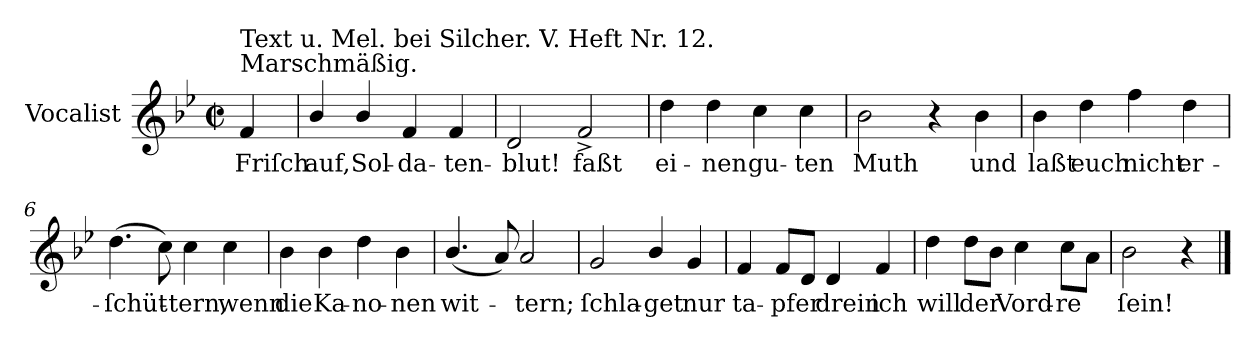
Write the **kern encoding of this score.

**kern	**text
*part1	*part1
*staff1	*staff1
*I"Vocalist	*
*k[b-e-]	*
*B-:	*
*M4/4	*
*met(c|)	*
=	=
!LO:TX:a:t=Marschmäßig.	!
!LO:TX:a:t=Text u. Mel. bei Silcher. V. Heft Nr. 12.	!
4f	Friſch
=1	=1
4b-/	auf,
4b-/	Sol-
4f	-da-
4f	-ten-
=2	=2
2d	-blut!
2f^	faßt
=3	=3
4dd	ei-
4dd	-nen
4cc	gu-
4cc	-ten
=4	=4
2b-	Muth
4r	.
4b-	und
=5	=5
4b-	laßt
4dd	euch
4ff	nicht
4dd	er-
=6	=6
(4.dd	-ſchüt-
8cc)	.
4cc	-tern,
4cc	wenn
=7	=7
4b-	die
4b-	Ka-
4dd	-no-
4b-	-nen
=8	=8
(4.b-/	wit-
8a)	.
2a	-tern;
=9	=9
2g	ſchla-
4b-/	-get
4g	nur
=10	=10
4f	ta-
8fL	-pfer
8dJ	.
4d	drein
4f	ich
=11	=11
4dd	will
8ddL	der
8b-J	.
4cc	Vord-
8ccL	-re
8aJ	.
=12	=12
2b-	ſein!
4r	.
==	==
*-	*-
